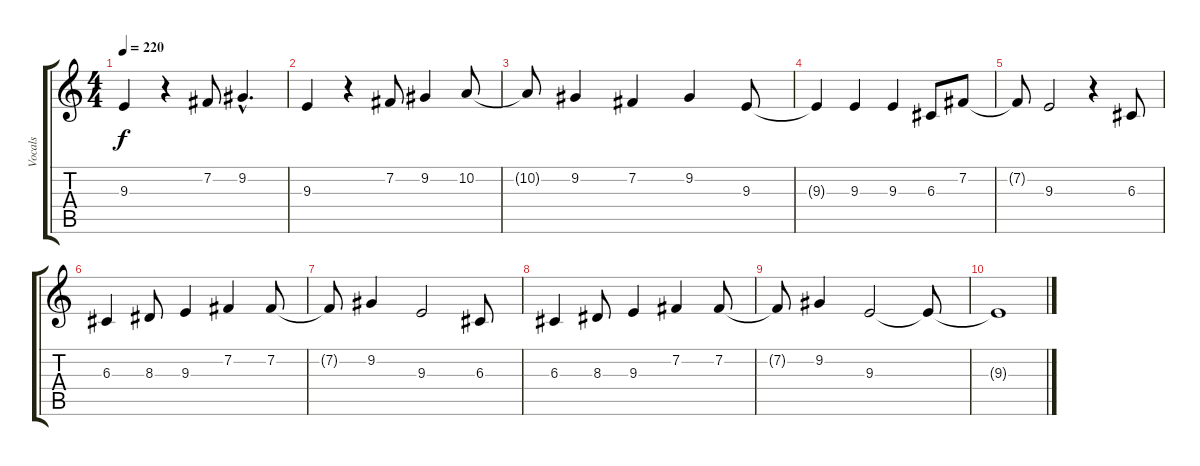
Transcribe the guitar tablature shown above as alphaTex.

\track ("Vocals" "Vocals") {instrument altosax}
\staff {score tabs}
\tuning (E4 B3 G3 D3 A2 E2) {hide}
\ts (4 4)
\tempo 220
\clef g2
\ks c
9.3{t}.4{dy f} r.4 7.2.8 9.2{hac}.4{d} |
9.3.4 r.4 7.2.8 9.2.4 10.2.8 |
10.2{t}.8 9.2.4 7.2.4 9.2.4 9.3.8 |
9.3{t}.4 9.3.4 9.3.4 6.3.8 7.2.8 |
7.2{t}.8 9.3.2 r.4 6.3.8 |
6.3.4 8.3.8 9.3.4 7.2.4 7.2.8 |
7.2{t}.8 9.2.4 9.3.2 6.3.8 |
6.3.4 8.3.8 9.3.4 7.2.4 7.2.8 |
7.2{t}.8 9.2.4 9.3.2 9.3{t}.8 |
9.3{t}.1
